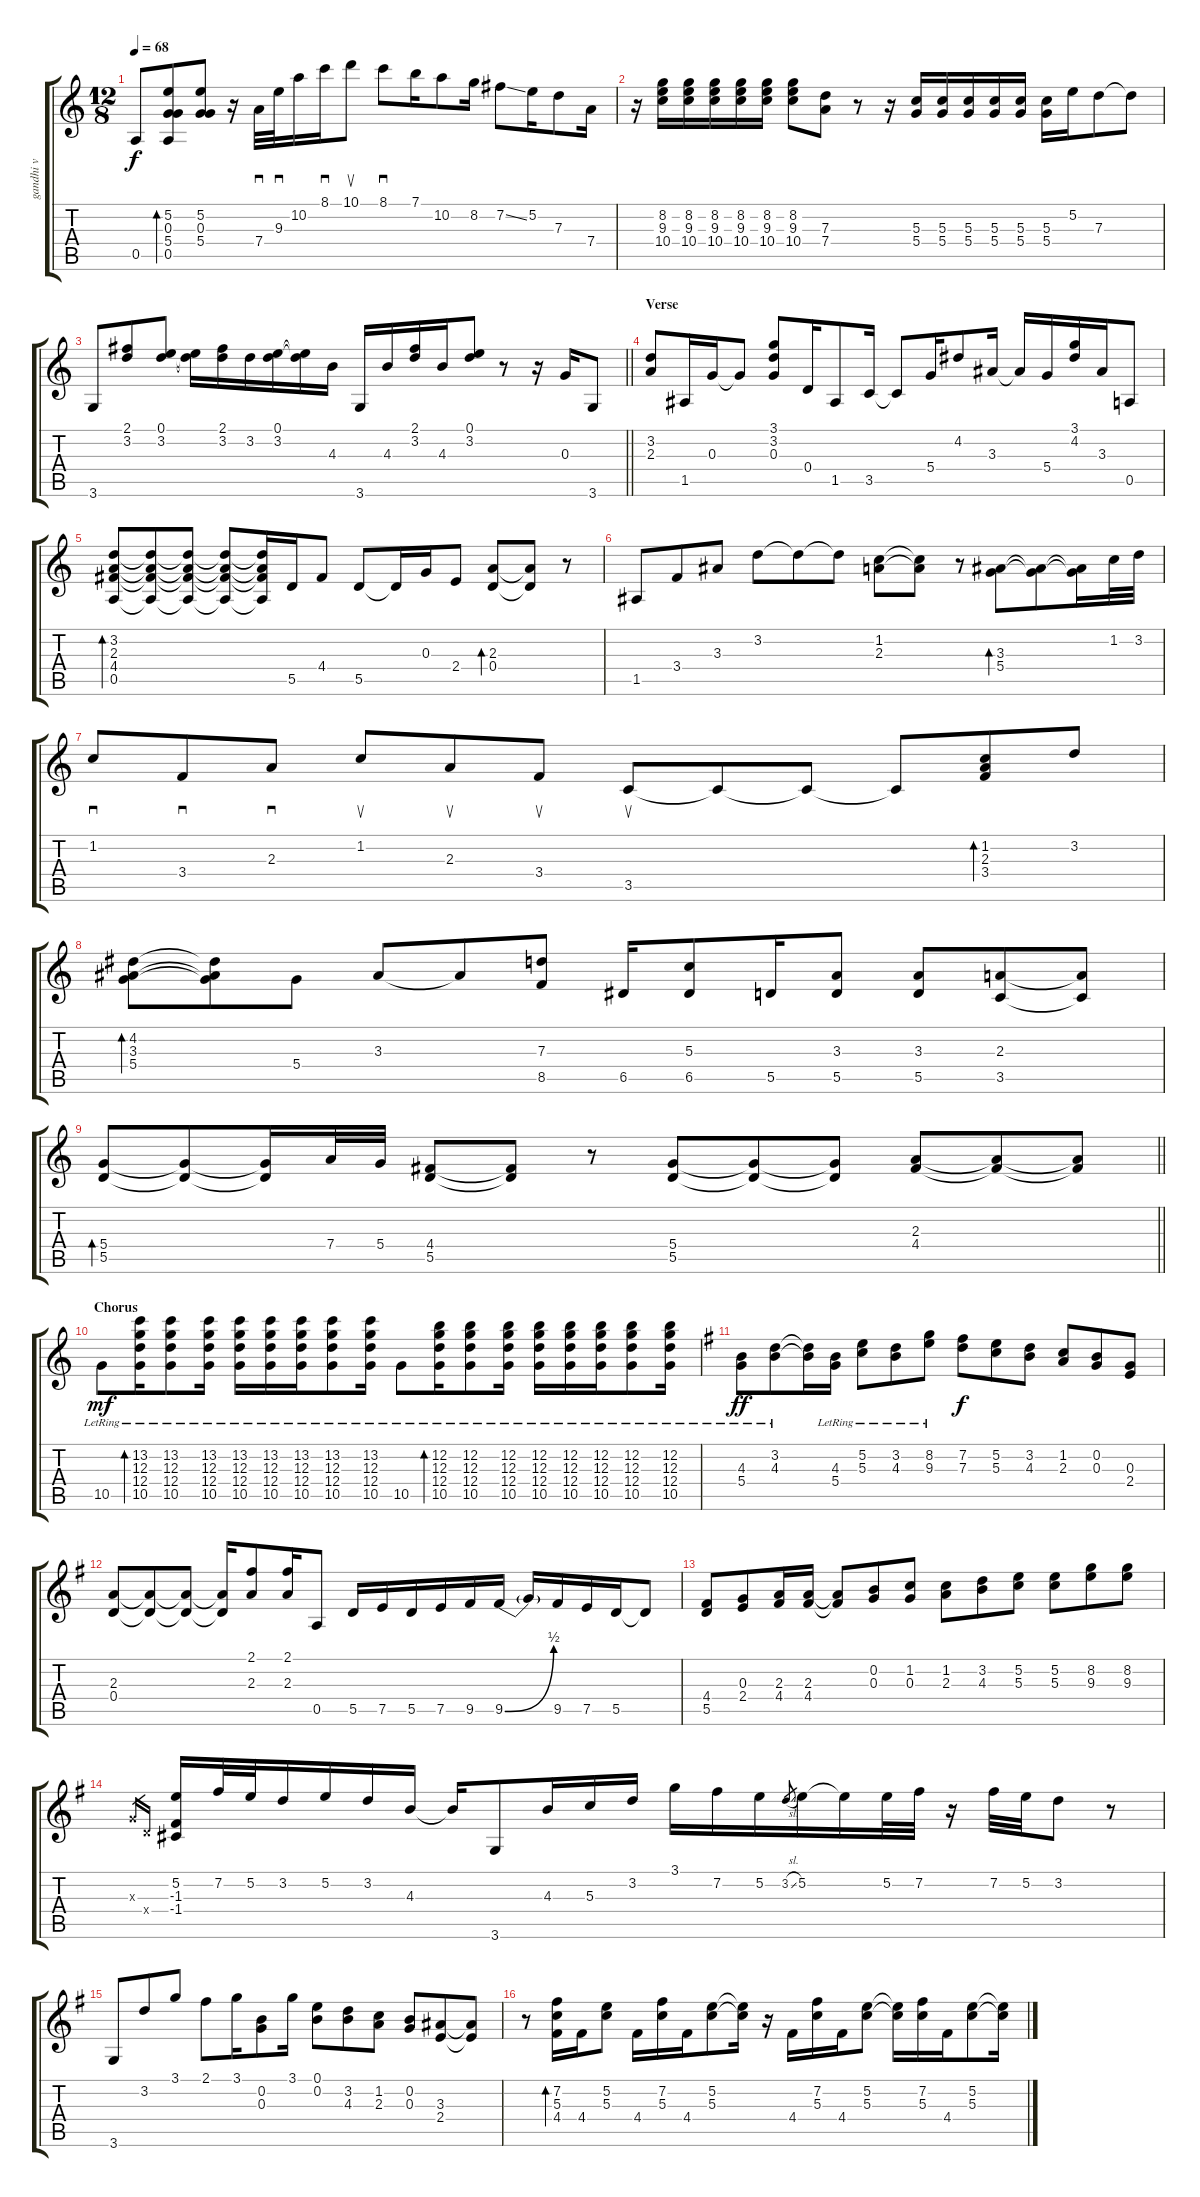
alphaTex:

\track ("gandhi v" "gandhi v") {instrument acousticguitarnylon}
\staff {score tabs}
\tuning (E4 B3 G3 D3 A2 E2) {hide}
\ts (12 8)
\tempo 68
\clef g2
\ks c
0.5.8{dy f} (5.2 0.3 5.4 0.5).8{bd 240} (5.2 0.3 5.4).8 r.16 7.4.32{sd} 9.3.32{sd} 10.2.16 8.1.16{sd} 10.1.8{su} 8.1.8{sd} 7.1.16 10.2.8 8.2.16 7.2{ss}.8 5.2.16 7.3.8 7.4.16 |
r.16 (8.2 9.3 10.4).16 (8.2 9.3 10.4).16 (8.2 9.3 10.4).16 (8.2 9.3 10.4).16 (8.2 9.3 10.4).16 (8.2 9.3 10.4).8 (7.3 7.4).8 r.8 r.16 (5.3 5.4).16 (5.3 5.4).16 (5.3 5.4).16 (5.3 5.4).16 (5.3 5.4).16 (5.3 5.4).16 5.2.16 7.3.8 7.3{t}.8 |
\barLineRight lightlight
3.6.8 (2.1 3.2).8 (0.1 3.2).8 (0.1{t} 3.2{t}).16 (2.1 3.2).16 3.2.16 (0.1 3.2).16 (0.1{t} 3.2{t}).16 4.3.16 3.6.16 4.3.16 (2.1 3.2).16 4.3.16 (0.1 3.2).8 r.8 r.16 0.3.16 3.6.8 |
\section ("" "Verse")
(3.2 2.3).8 1.5.16 0.3.16 0.3{t}.8 (3.1 3.2 0.3).8 0.4.16 1.5.8 3.5.16 3.5{t}.8 5.4.16 4.2.8 3.3.16 3.3{t}.16 5.4.16 (3.1 4.2).16 3.3.16 0.5.8 |
(3.2 2.3 4.4 0.5).8{bd 240} (3.2{t} 2.3{t} 4.4{t} 0.5{t}).8 (3.2{t} 2.3{t} 4.4{t} 0.5{t}).8 (3.2{t} 2.3{t} 4.4{t} 0.5{t}).8 (3.2{t} 2.3{t} 4.4{t} 0.5{t}).16 5.5.16 4.4.8 5.5.8 5.5{t}.16 0.3.16 2.4.8 (2.3 0.4).8{bd 240} (2.3{t} 0.4{t}).8 r.8 |
1.5.8 3.4.8 3.3.8 3.2.8 3.2{t}.8 3.2{t}.8 (1.2 2.3).8 (1.2{t} 2.3{t}).8 r.8 (3.3 5.4).8{bd 120} (3.3{t} 5.4{t}).8 (3.3{t} 5.4{t}).16 1.2.32 3.2.32 |
1.2.8{sd} 3.4.8{sd} 2.3.8{sd} 1.2.8{su} 2.3.8{su} 3.4.8{su} 3.5.8{su} 3.5{t}.8 3.5{t}.8 3.5{t}.8 (1.2 2.3 3.4).8{bd 120} 3.2.8 |
(4.2 3.3 5.4).8{bd 240} (4.2{t} 3.3{t} 5.4{t}).8 5.4.8 3.3.8 3.3{t}.8 (7.3 8.5).8 6.5.16 (5.3 6.5).8 5.5.16 (3.3 5.5).8 (3.3 5.5).8 (2.3 3.5).8 (2.3{t} 3.5{t}).8 |
\barLineRight lightlight
(5.4 5.5).8{bd 240} (5.4{t} 5.5{t}).8 (5.4{t} 5.5{t}).16 7.4.32 5.4.32 (4.4 5.5).8 (4.4{t} 5.5{t}).8 r.8 (5.4 5.5).8 (5.4{t} 5.5{t}).8 (5.4{t} 5.5{t}).8 (2.3 4.4).8 (2.3{t} 4.4{t}).8 (2.3{t} 4.4{t}).8 |
\section ("" "Chorus")
10.5{lr}.8{dy mf} (13.2{lr} 12.3{lr} 12.4{lr} 10.5{lr}).16{bd 30} (13.2{lr} 12.3{lr} 12.4{lr} 10.5{lr}).8 (13.2{lr} 12.3{lr} 12.4{lr} 10.5{lr}).16 (13.2{lr} 12.3{lr} 12.4{lr} 10.5{lr}).16 (13.2{lr} 12.3{lr} 12.4{lr} 10.5{lr}).16 (13.2{lr} 12.3{lr} 12.4{lr} 10.5{lr}).16 (13.2{lr} 12.3{lr} 12.4{lr} 10.5{lr}).8 (13.2{lr} 12.3{lr} 12.4{lr} 10.5{lr}).16 10.5{lr}.8 (12.2{lr} 12.3{lr} 12.4{lr} 10.5{lr}).16{bd 30} (12.2{lr} 12.3{lr} 12.4{lr} 10.5{lr}).8 (12.2{lr} 12.3{lr} 12.4{lr} 10.5{lr}).16 (12.2{lr} 12.3{lr} 12.4{lr} 10.5{lr}).16 (12.2{lr} 12.3{lr} 12.4{lr} 10.5{lr}).16 (12.2{lr} 12.3{lr} 12.4{lr} 10.5{lr}).16 (12.2{lr} 12.3{lr} 12.4{lr} 10.5{lr}).8 (12.2{lr} 12.3{lr} 12.4{lr} 10.5{lr}).16 |
\ks g
(4.3{lr} 5.4{lr}).8{dy ff} (3.2{lr} 4.3{lr}).8 (3.2{t} 4.3{t}).16 (4.3{lr} 5.4{lr}).16 (5.2{lr} 5.3{lr}).8 (3.2{lr} 4.3{lr}).8 (8.2{lr} 9.3{lr}).8 (7.2 7.3).8{dy f} (5.2 5.3).8 (3.2 4.3).8 (1.2 2.3).8 (0.2 0.3).8 (0.3 2.4).8 |
(2.3 0.4).8 (2.3{t} 0.4{t}).8 (2.3{t} 0.4{t}).8 (2.3{t} 0.4{t}).16 (2.1 2.3).8 (2.1 2.3).16 0.5.8 5.5.16 7.5.16 5.5.16 7.5.16 9.5.16 9.5{be (bend 0 0 60 2)}.16 9.5{t}.16 9.5.16 7.5.16 5.5.16 5.5{t}.8 |
(4.4 5.5).8 (0.3 2.4).8 (2.3 4.4).16 (2.3 4.4).16 (2.3{t} 4.4{t}).8 (0.2 0.3).8 (1.2 0.3).8 (1.2 2.3).8 (3.2 4.3).8 (5.2 5.3).8 (5.2 5.3).8 (8.2 9.3).8 (8.2 9.3).8 |
0.3{x}.16{gr} 0.4{x}.16{gr} (5.2 -1.3 -1.4).16 7.2.32 5.2.32 3.2.16 5.2.16 3.2.16 4.3.16 4.3{t}.16 3.6.8 4.3.16 5.3.16 3.2.16 3.1.16 7.2.16 5.2.16 3.2{sl}.8{gr} 5.2.16 5.2{t}.16 5.2.32 7.2.32 r.16 7.2.32 5.2.32 3.2.8 r.8 |
3.6.8 3.2.8 3.1.8 2.1.8 3.1.16 (0.2 0.3).8 3.1.16 (0.1 0.2).8 (3.2 4.3).8 (1.2 2.3).8 (0.2 0.3).8 (3.3 2.4).8 (3.3{t} 2.4{t}).8 |
r.8 (7.2 5.3 4.4).16{bd 240} 4.4.16 (5.2 5.3).8 4.4.16 (7.2 5.3).16 4.4.16 (5.2 5.3).8 (5.2{t} 5.3{t}).16 r.16 4.4.16 (7.2 5.3).16 4.4.16 (5.2 5.3).8 (5.2{t} 5.3{t}).16 (7.2 5.3).16 4.4.16 (5.2 5.3).8 (5.2{t} 5.3{t}).16
